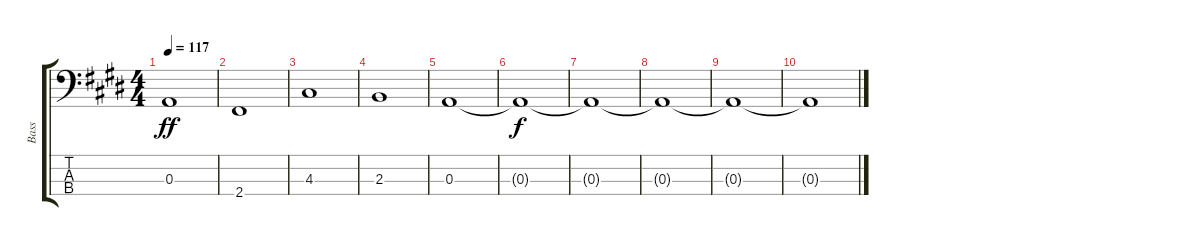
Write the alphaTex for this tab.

\track ("Bass" "Bass") {instrument electricbasspick}
\staff {score tabs}
\tuning (G2 D2 A1 E1) {hide}
\ts (4 4)
\tempo 117
\clef f4
\ks e
0.3.1{dy ff} |
2.4.1 |
4.3.1 |
2.3.1 |
0.3.1 |
0.3{t}.1{dy f} |
0.3{t}.1 |
0.3{t}.1 |
0.3{t}.1 |
0.3{t}.1
